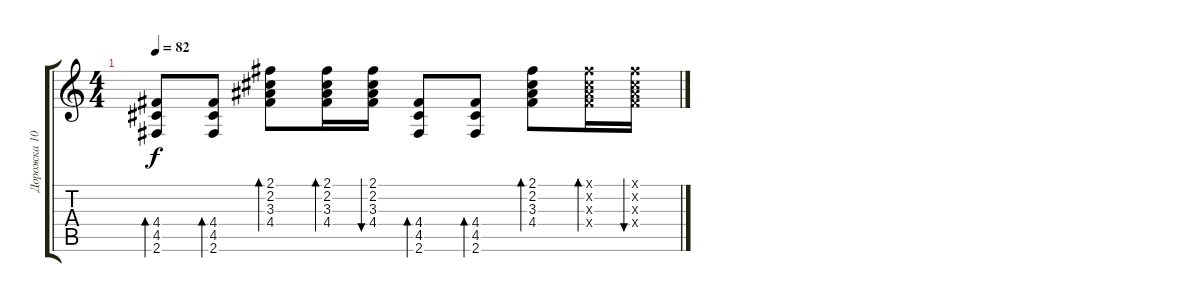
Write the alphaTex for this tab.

\track ("Дорожка 10" "Дорожка 10") {instrument acousticguitarsteel}
\staff {score tabs}
\tuning (E4 B3 G3 D3 A2 E2) {hide}
\ts (4 4)
\tempo 82
\clef g2
\ks c
(4.4 4.5 2.6).8{bd 60 dy f} (4.4 4.5 2.6).8{bd 60} (2.1 2.2 3.3 4.4).8{bd 60} (2.1 2.2 3.3 4.4).16{bd 60} (2.1 2.2 3.3 4.4).16{bu 60} (4.4 4.5 2.6).8{bd 60} (4.4 4.5 2.6).8{bd 60} (2.1 2.2 3.3 4.4).8{bd 60} (2.1{x} 2.2{x} 3.3{x} 4.4{x}).16{bd 60} (2.1{x} 2.2{x} 3.3{x} 4.4{x}).16{bu 60}
